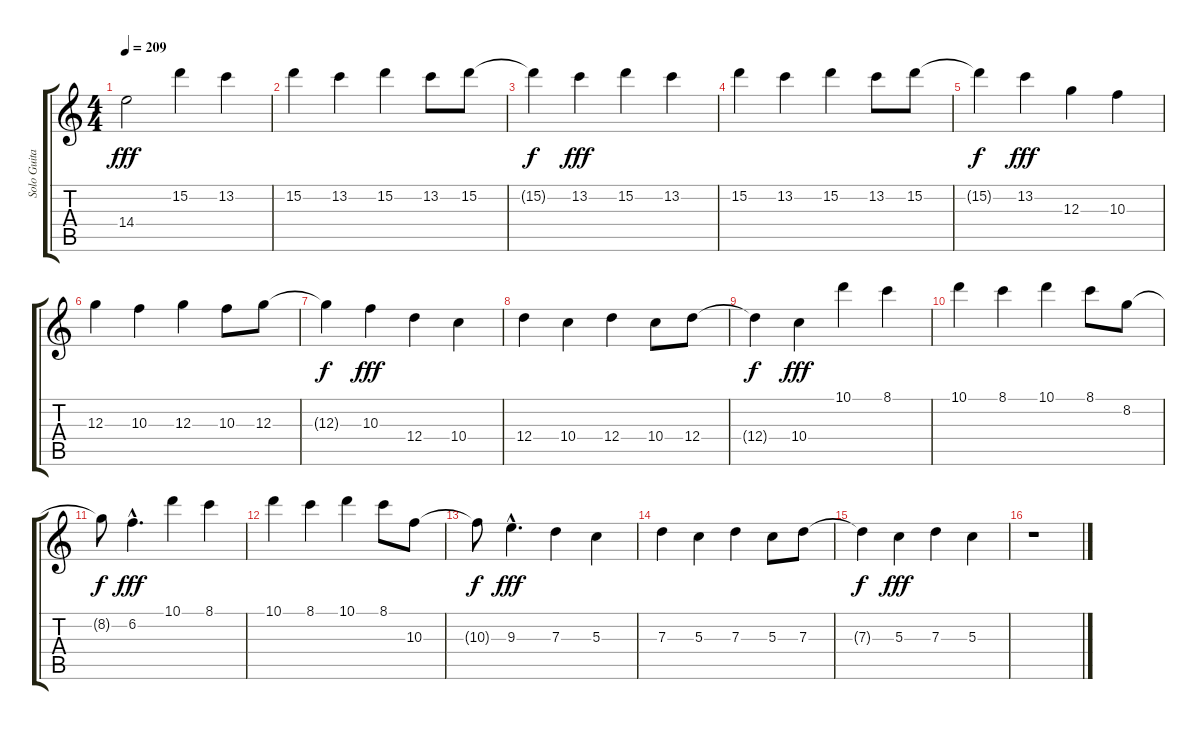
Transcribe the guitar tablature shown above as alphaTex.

\track ("Solo Guitar" "Solo Guita") {instrument distortionguitar}
\staff {score tabs}
\tuning (E4 B3 G3 D3 A2 E2) {hide}
\ts (4 4)
\tempo 209
\clef g2
\ks c
14.4.2{dy fff} 15.2.4 13.2.4 |
15.2.4 13.2.4 15.2.4 13.2.8 15.2.8 |
15.2{t}.4{dy f} 13.2.4{dy fff} 15.2.4 13.2.4 |
15.2.4 13.2.4 15.2.4 13.2.8 15.2.8 |
15.2{t}.4{dy f} 13.2.4{dy fff} 12.3.4 10.3.4 |
12.3.4 10.3.4 12.3.4 10.3.8 12.3.8 |
12.3{t}.4{dy f} 10.3.4{dy fff} 12.4.4 10.4.4 |
12.4.4 10.4.4 12.4.4 10.4.8 12.4.8 |
12.4{t}.4{dy f} 10.4.4{dy fff} 10.1.4 8.1.4 |
10.1.4 8.1.4 10.1.4 8.1.8 8.2.8 |
8.2{t}.8{dy f} 6.2{hac}.4{d dy fff} 10.1.4 8.1.4 |
10.1.4 8.1.4 10.1.4 8.1.8 10.3.8 |
10.3{t}.8{dy f} 9.3{hac}.4{d dy fff} 7.3.4 5.3.4 |
7.3.4 5.3.4 7.3.4 5.3.8 7.3.8 |
7.3{t}.4{dy f} 5.3.4{dy fff} 7.3.4 5.3.4 |
r.1
